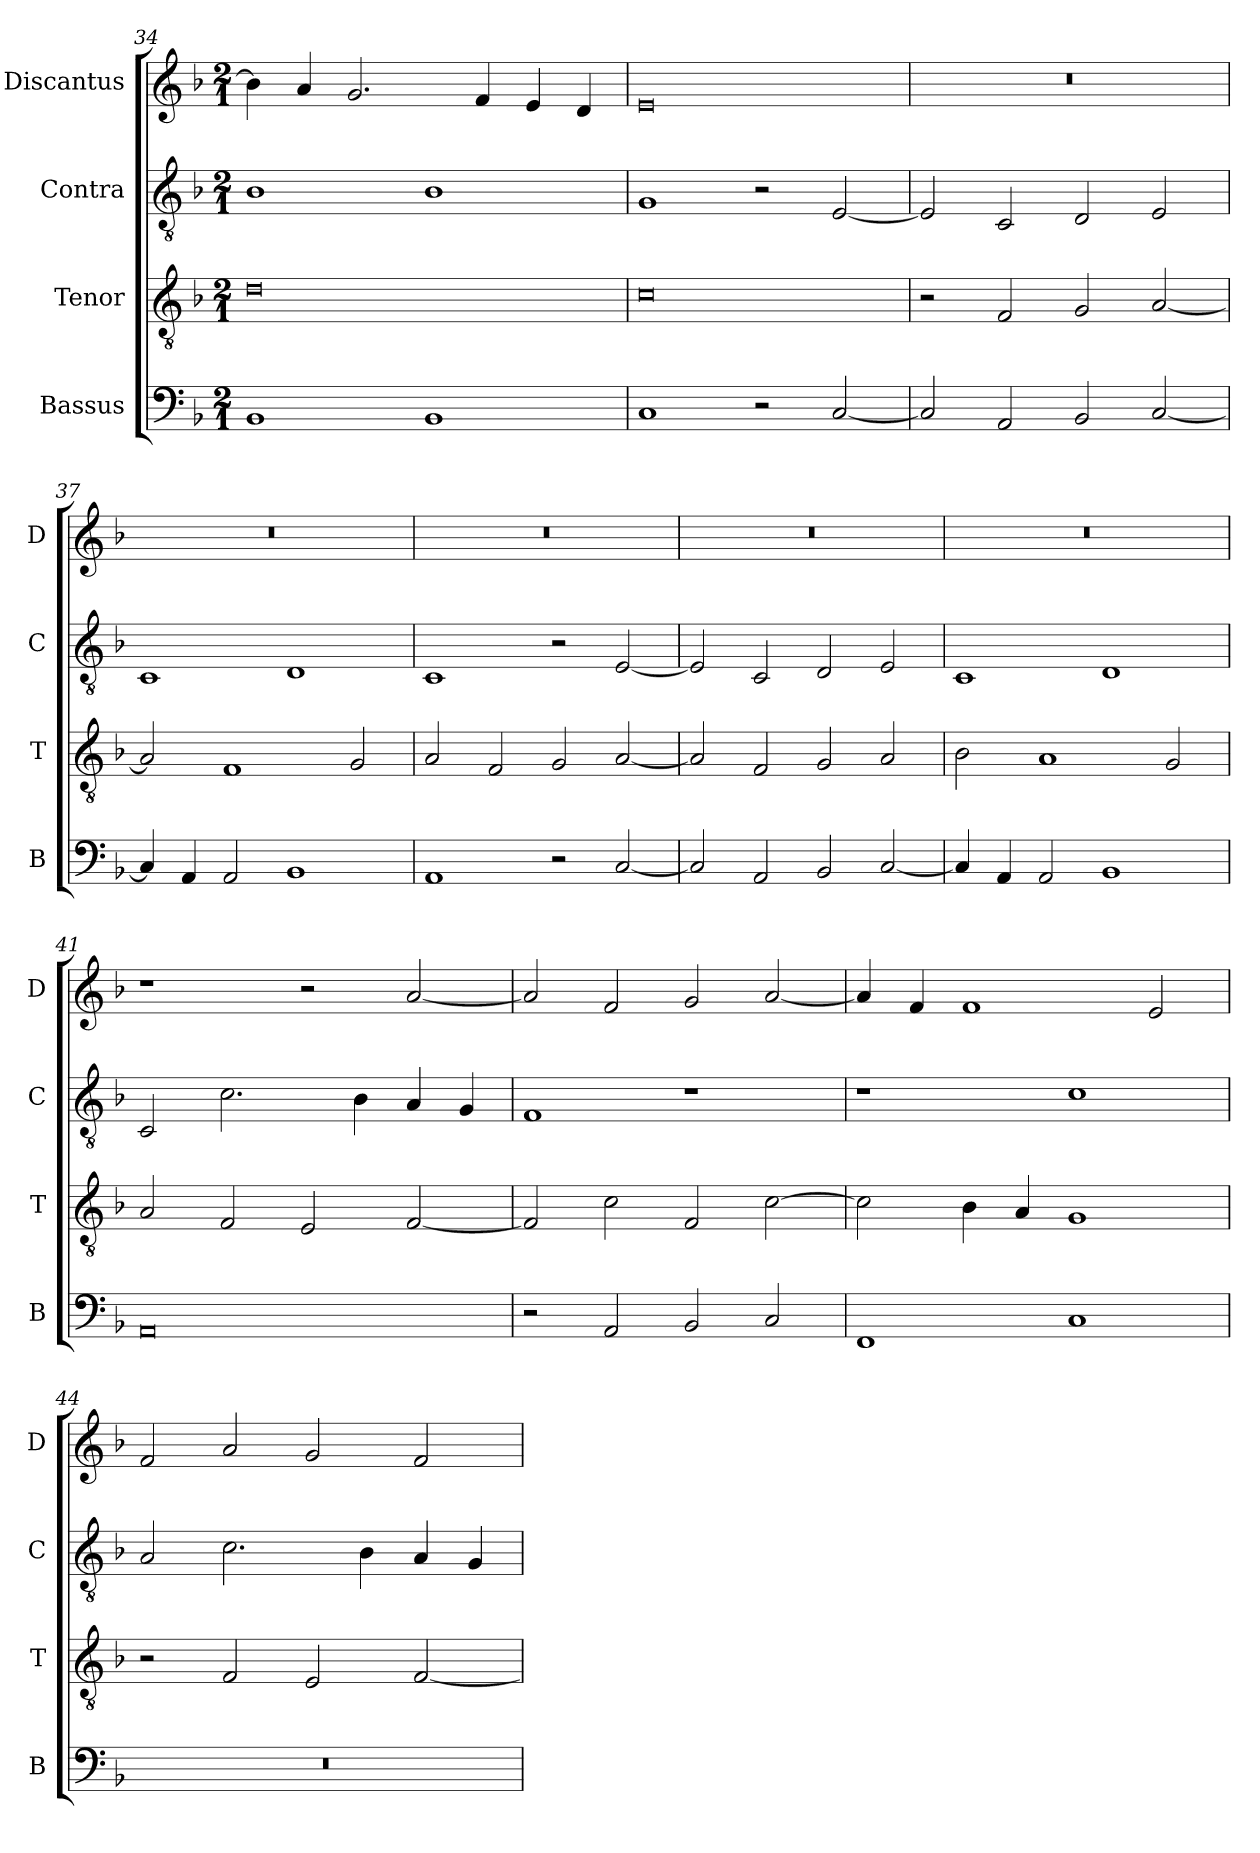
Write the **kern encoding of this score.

**kern	**kern	**kern	**kern
*part4	*part3	*part2	*part1
*staff4	*staff3	*staff2	*staff1
*I"Bassus	*I"Tenor	*I"Contra	*I"Discantus
*I'B	*I'T	*I'C	*I'D
*clefF4	*clefGv2	*clefGv2	*clefG2
*k[b-]	*k[b-]	*k[b-]	*k[b-]
*M2/1	*M2/1	*M2/1	*M2/1
=34	=34	=34	=34
1BB-	0d	1B-	4b-\]
.	.	.	4a/
.	.	.	2.g/
1BB-	.	1B-	.
.	.	.	4f/
.	.	.	4e/
.	.	.	4d/
=35	=35	=35	=35
1C	0c	1G	0e
2r	.	2r	.
[2C/	.	[2E/	.
=36	=36	=36	=36
2C/]	2r	2E/]	0r
2AA/	2F/	2C/	.
2BB-/	2G/	2D/	.
[2C/	[2A/	2E/	.
=37	=37	=37	=37
4C/]	2A/]	1C	0r
4AA/	.	.	.
2AA/	1F	.	.
1BB-	.	1D	.
.	2G/	.	.
=38	=38	=38	=38
1AA	2A/	1C	0r
.	2F/	.	.
2r	2G/	2r	.
[2C/	[2A/	[2E/	.
=39	=39	=39	=39
2C/]	2A/]	2E/]	0r
2AA/	2F/	2C/	.
2BB-/	2G/	2D/	.
[2C/	2A/	2E/	.
=40	=40	=40	=40
4C/]	2B-\	1C	0r
4AA/	.	.	.
2AA/	1A	.	.
1BB-	.	1D	.
.	2G/	.	.
=41	=41	=41	=41
0AA	2A/	2C/	1r
.	2F/	2.c\	.
.	2E/	.	2r
.	.	4B-\	.
.	[2F/	4A/	[2a/
.	.	4G/	.
=42	=42	=42	=42
2r	2F/]	1F	2a/]
2AA/	2c\	.	2f/
2BB-/	2F/	1r	2g/
2C/	[2c\	.	[2a/
=43	=43	=43	=43
1FF	2c\]	1r	4a/]
.	.	.	4f/
.	4B-\	.	1f
.	4A/	.	.
1C	1G	1c	.
.	.	.	2e/
=44	=44	=44	=44
0r	2r	2A/	2f/
.	2F/	2.c\	2a/
.	2E/	.	2g/
.	.	4B-\	.
.	[2F/	4A/	2f/
.	.	4G/	.
=	=	=	=
*-	*-	*-	*-
